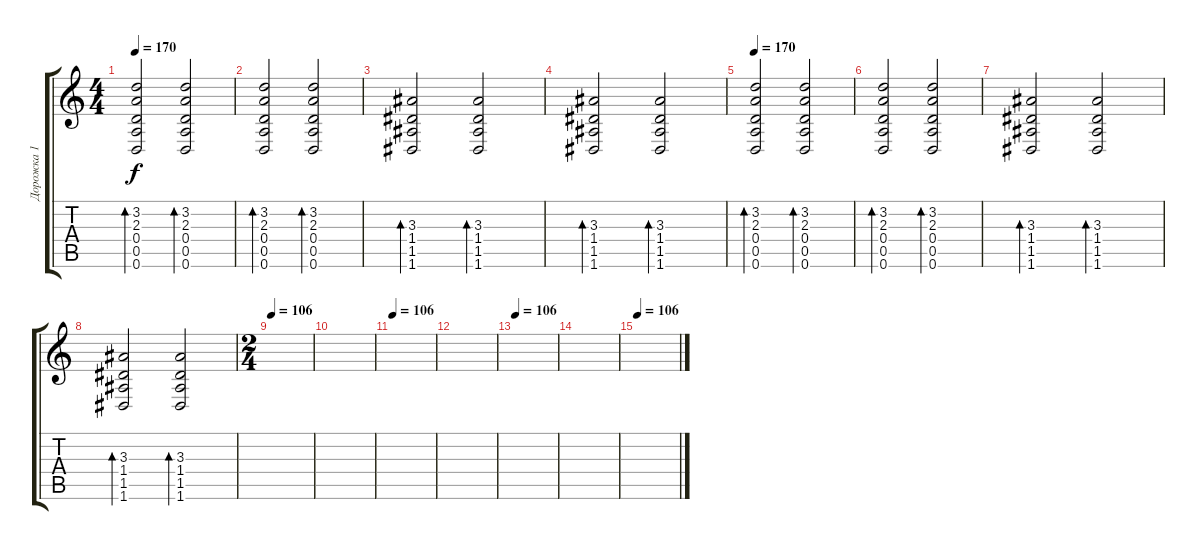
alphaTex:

\track ("Дорожка 1" "Дорожка 1") {instrument electricguitarjazz}
\staff {score tabs}
\tuning (E4 B3 G3 D3 A2 D2) {hide}
\ts (4 4)
\tempo 170
\clef g2
\ks c
(3.2 2.3 0.4 0.5 0.6).2{bd 120 dy f} (3.2 2.3 0.4 0.5 0.6).2{bd 120} |
(3.2 2.3 0.4 0.5 0.6).2{bd 120} (3.2 2.3 0.4 0.5 0.6).2{bd 120} |
(3.3 1.4 1.5 1.6).2{bd 120} (3.3 1.4 1.5 1.6).2{bd 120} |
(3.3 1.4 1.5 1.6).2{bd 120} (3.3 1.4 1.5 1.6).2{bd 120} |
\tempo 170
(3.2 2.3 0.4 0.5 0.6).2{bd 120} (3.2 2.3 0.4 0.5 0.6).2{bd 120} |
(3.2 2.3 0.4 0.5 0.6).2{bd 120} (3.2 2.3 0.4 0.5 0.6).2{bd 120} |
(3.3 1.4 1.5 1.6).2{bd 120} (3.3 1.4 1.5 1.6).2{bd 120} |
(3.3 1.4 1.5 1.6).2{bd 120} (3.3 1.4 1.5 1.6).2{bd 120} |
\ts (2 4)
\tempo 106
|
|
\tempo 106
|
|
\tempo 106
|
|
\tempo 106
